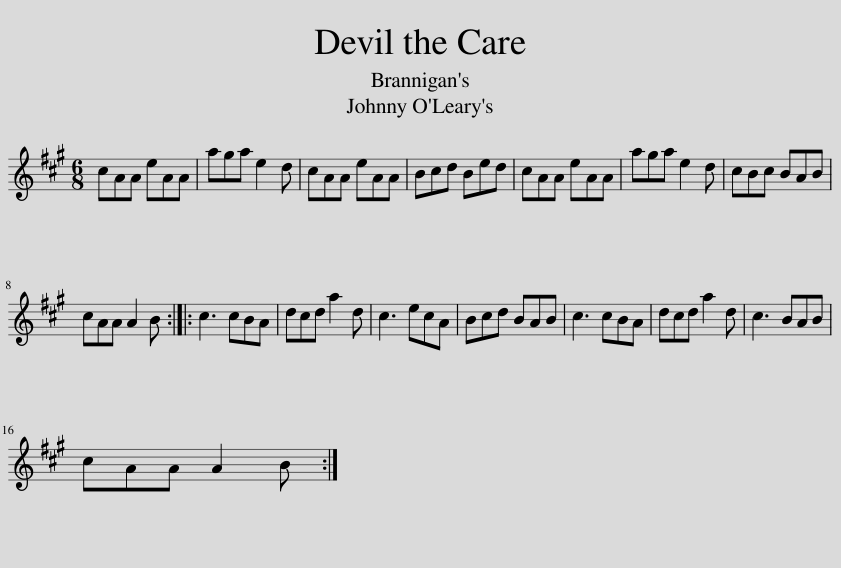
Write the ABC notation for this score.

X:1
L:1/8
M:6/8
I:linebreak $
K:A
V:1 treble
V:1
 cAA eAA | aga e2 d | cAA eAA | Bcd Bed | cAA eAA | %5
 aga e2 d | cBc BAB |$ cAA A2 B :: c3 cBA | dcd a2 d | %10
 c3 ecA | Bcd BAB | c3 cBA | dcd a2 d | c3 BAB |$ %15
 cAA A2 B :| %16
